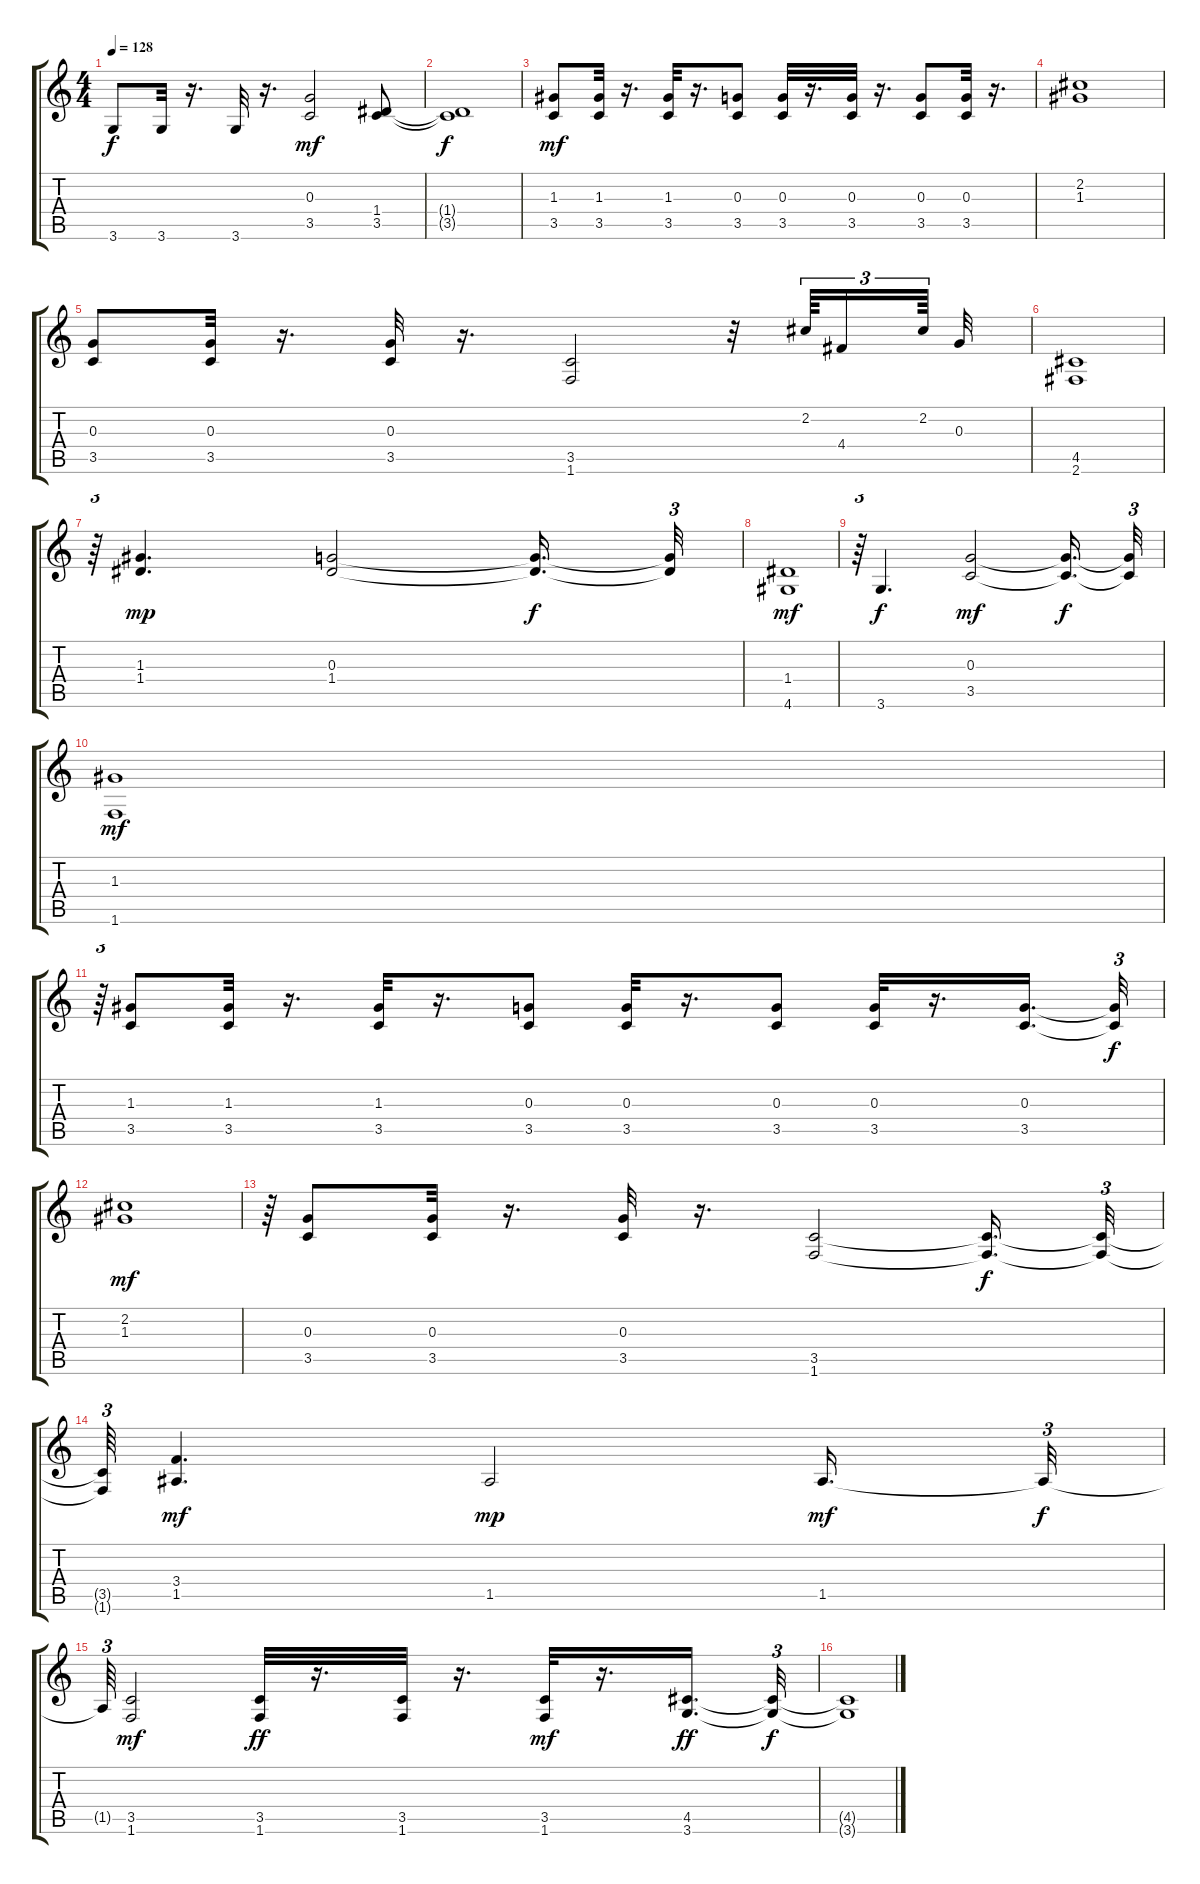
\track "" {instrument overdrivenguitar}
\staff {score tabs}
\tuning (E4 B3 G3 D3 A2 E2) {hide}
\ts (4 4)
\tempo 128
\clef g2
\ks c
3.6.8{txt "" dy f} 3.6.32 r.16{d} 3.6.32 r.16{d} (0.3 3.5).2{dy mf} (1.4 3.5).8 |
(1.4{t} 3.5{t}).1{txt "" dy f} |
(1.3 3.5).8{dy mf} (1.3 3.5).32 r.16{d} (1.3 3.5).32 r.16{d} (0.3 3.5).8 (0.3 3.5).32 r.16{d} (0.3 3.5).32 r.16{d} (0.3 3.5).8 (0.3 3.5).32 r.16{d} |
(2.2 1.3).1{txt ""} |
(0.3 3.5).8 (0.3 3.5).32 r.16{d} (0.3 3.5).32 r.16{d} (3.5 1.6).2 r.32 2.2.64{tu (3 2)} 4.4.16{tu (3 2)} 2.2.64{tu (3 2) beam splitsecondary} 0.3.32 |
(4.5 2.6).1{txt ""} |
r.64{tu (3 2)} (1.3 1.4).4{d dy mp} (0.3 1.4).2 (0.3{t} 1.4{t}).16{d dy f} (0.3{t} 1.4{t}).32{tu (3 2)} |
(1.4 4.6).1{txt "" dy mf} |
r.64{tu (3 2)} 3.6.4{d dy f} (0.3 3.5).2{dy mf} (0.3{t} 3.5{t}).16{d dy f} (0.3{t} 3.5{t}).32{tu (3 2)} |
(1.3 1.6).1{txt "" dy mf} |
r.64{tu (3 2)} (1.3 3.5).8 (1.3 3.5).32 r.16{d} (1.3 3.5).32 r.16{d} (0.3 3.5).8 (0.3 3.5).32 r.16{d} (0.3 3.5).8 (0.3 3.5).32 r.16{d} (0.3 3.5).16{d} (0.3{t} 3.5{t}).32{tu (3 2) dy f} |
(2.2 1.3).1{txt "" dy mf} |
r.64{tu (3 2)} (0.3 3.5).8 (0.3 3.5).32 r.16{d} (0.3 3.5).32 r.16{d} (3.5 1.6).2{txt ""} (3.5{t} 1.6{t}).16{d dy f} (3.5{t} 1.6{t}).32{tu (3 2)} |
(3.5{t} 1.6{t}).64{tu (3 2)} (3.4 1.5).4{d dy mf} 1.5.2{dy mp} 1.5.16{d dy mf} 1.5{t}.32{tu (3 2) dy f} |
1.5{t}.64{tu (3 2)} (3.5 1.6).2{dy mf} (3.5 1.6).32{dy ff} r.16{d} (3.5 1.6).32 r.16{d} (3.5 1.6).32{dy mf} r.16{d} (4.5 3.6).16{d dy ff} (4.5{t} 3.6{t}).32{tu (3 2) dy f} |
(4.5{t} 3.6{t}).1{txt ""}
